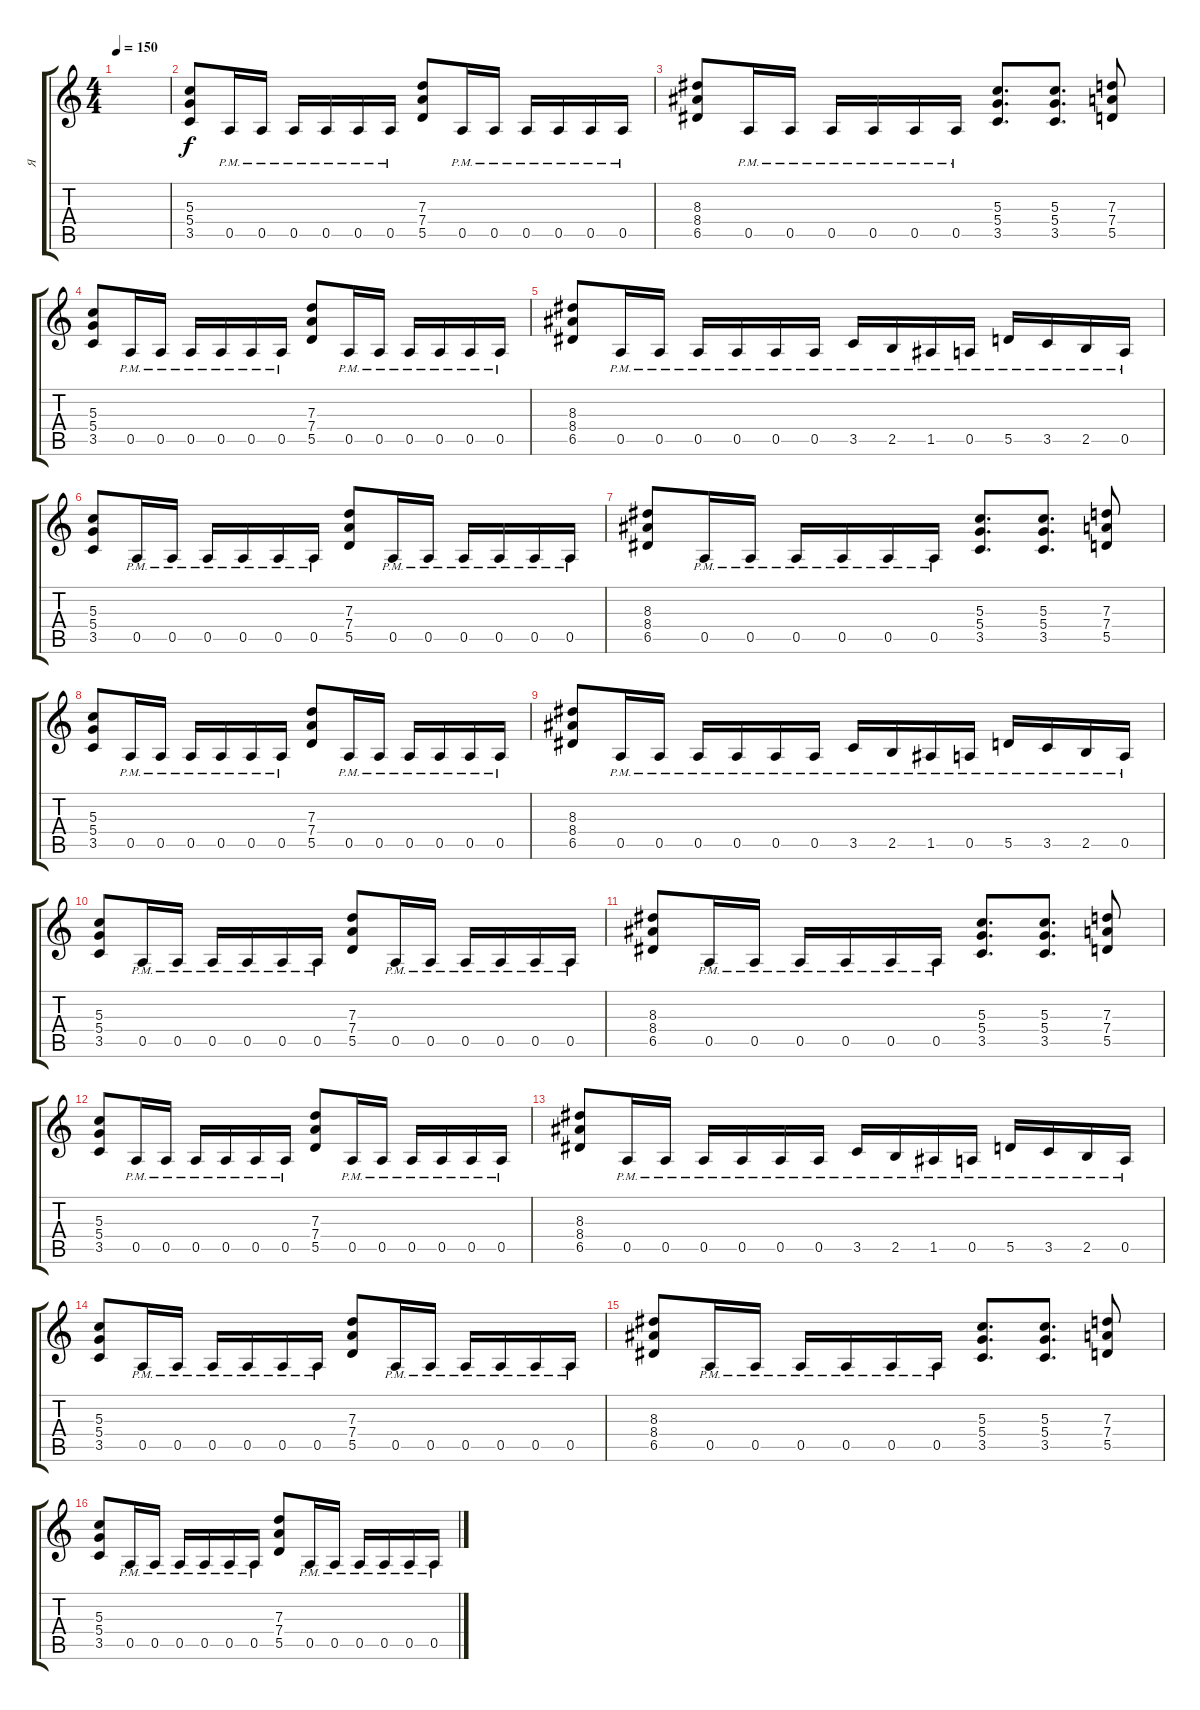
\track ("Я" "Я") {instrument distortionguitar}
\staff {score tabs}
\tuning (E4 B3 G3 D3 A2 E2) {hide}
\ts (4 4)
\tempo 150
\clef g2
\ks c
|
(5.3 5.4 3.5).8 0.5{pm}.16 0.5{pm}.16 0.5{pm}.16 0.5{pm}.16 0.5{pm}.16 0.5{pm}.16 (7.3 7.4 5.5).8 0.5{pm}.16 0.5{pm}.16 0.5{pm}.16 0.5{pm}.16 0.5{pm}.16 0.5{pm}.16 |
(8.3 8.4 6.5).8 0.5{pm}.16 0.5{pm}.16 0.5{pm}.16 0.5{pm}.16 0.5{pm}.16 0.5{pm}.16 (5.3 5.4 3.5).8{d} (5.3 5.4 3.5).8{d} (7.3 7.4 5.5).8 |
(5.3 5.4 3.5).8 0.5{pm}.16 0.5{pm}.16 0.5{pm}.16 0.5{pm}.16 0.5{pm}.16 0.5{pm}.16 (7.3 7.4 5.5).8 0.5{pm}.16 0.5{pm}.16 0.5{pm}.16 0.5{pm}.16 0.5{pm}.16 0.5{pm}.16 |
(8.3 8.4 6.5).8 0.5{pm}.16 0.5{pm}.16 0.5{pm}.16 0.5{pm}.16 0.5{pm}.16 0.5{pm}.16 3.5{pm}.16 2.5{pm}.16 1.5{pm}.16 0.5{pm}.16 5.5{pm}.16 3.5{pm}.16 2.5{pm}.16 0.5{pm}.16 |
(5.3 5.4 3.5).8 0.5{pm}.16 0.5{pm}.16 0.5{pm}.16 0.5{pm}.16 0.5{pm}.16 0.5{pm}.16 (7.3 7.4 5.5).8 0.5{pm}.16 0.5{pm}.16 0.5{pm}.16 0.5{pm}.16 0.5{pm}.16 0.5{pm}.16 |
(8.3 8.4 6.5).8 0.5{pm}.16 0.5{pm}.16 0.5{pm}.16 0.5{pm}.16 0.5{pm}.16 0.5{pm}.16 (5.3 5.4 3.5).8{d} (5.3 5.4 3.5).8{d} (7.3 7.4 5.5).8 |
(5.3 5.4 3.5).8 0.5{pm}.16 0.5{pm}.16 0.5{pm}.16 0.5{pm}.16 0.5{pm}.16 0.5{pm}.16 (7.3 7.4 5.5).8 0.5{pm}.16 0.5{pm}.16 0.5{pm}.16 0.5{pm}.16 0.5{pm}.16 0.5{pm}.16 |
(8.3 8.4 6.5).8 0.5{pm}.16 0.5{pm}.16 0.5{pm}.16 0.5{pm}.16 0.5{pm}.16 0.5{pm}.16 3.5{pm}.16 2.5{pm}.16 1.5{pm}.16 0.5{pm}.16 5.5{pm}.16 3.5{pm}.16 2.5{pm}.16 0.5{pm}.16 |
(5.3 5.4 3.5).8 0.5{pm}.16 0.5{pm}.16 0.5{pm}.16 0.5{pm}.16 0.5{pm}.16 0.5{pm}.16 (7.3 7.4 5.5).8 0.5{pm}.16 0.5{pm}.16 0.5{pm}.16 0.5{pm}.16 0.5{pm}.16 0.5{pm}.16 |
(8.3 8.4 6.5).8 0.5{pm}.16 0.5{pm}.16 0.5{pm}.16 0.5{pm}.16 0.5{pm}.16 0.5{pm}.16 (5.3 5.4 3.5).8{d} (5.3 5.4 3.5).8{d} (7.3 7.4 5.5).8 |
(5.3 5.4 3.5).8 0.5{pm}.16 0.5{pm}.16 0.5{pm}.16 0.5{pm}.16 0.5{pm}.16 0.5{pm}.16 (7.3 7.4 5.5).8 0.5{pm}.16 0.5{pm}.16 0.5{pm}.16 0.5{pm}.16 0.5{pm}.16 0.5{pm}.16 |
(8.3 8.4 6.5).8 0.5{pm}.16 0.5{pm}.16 0.5{pm}.16 0.5{pm}.16 0.5{pm}.16 0.5{pm}.16 3.5{pm}.16 2.5{pm}.16 1.5{pm}.16 0.5{pm}.16 5.5{pm}.16 3.5{pm}.16 2.5{pm}.16 0.5{pm}.16 |
(5.3 5.4 3.5).8 0.5{pm}.16 0.5{pm}.16 0.5{pm}.16 0.5{pm}.16 0.5{pm}.16 0.5{pm}.16 (7.3 7.4 5.5).8 0.5{pm}.16 0.5{pm}.16 0.5{pm}.16 0.5{pm}.16 0.5{pm}.16 0.5{pm}.16 |
(8.3 8.4 6.5).8 0.5{pm}.16 0.5{pm}.16 0.5{pm}.16 0.5{pm}.16 0.5{pm}.16 0.5{pm}.16 (5.3 5.4 3.5).8{d} (5.3 5.4 3.5).8{d} (7.3 7.4 5.5).8 |
(5.3 5.4 3.5).8 0.5{pm}.16 0.5{pm}.16 0.5{pm}.16 0.5{pm}.16 0.5{pm}.16 0.5{pm}.16 (7.3 7.4 5.5).8 0.5{pm}.16 0.5{pm}.16 0.5{pm}.16 0.5{pm}.16 0.5{pm}.16 0.5{pm}.16
